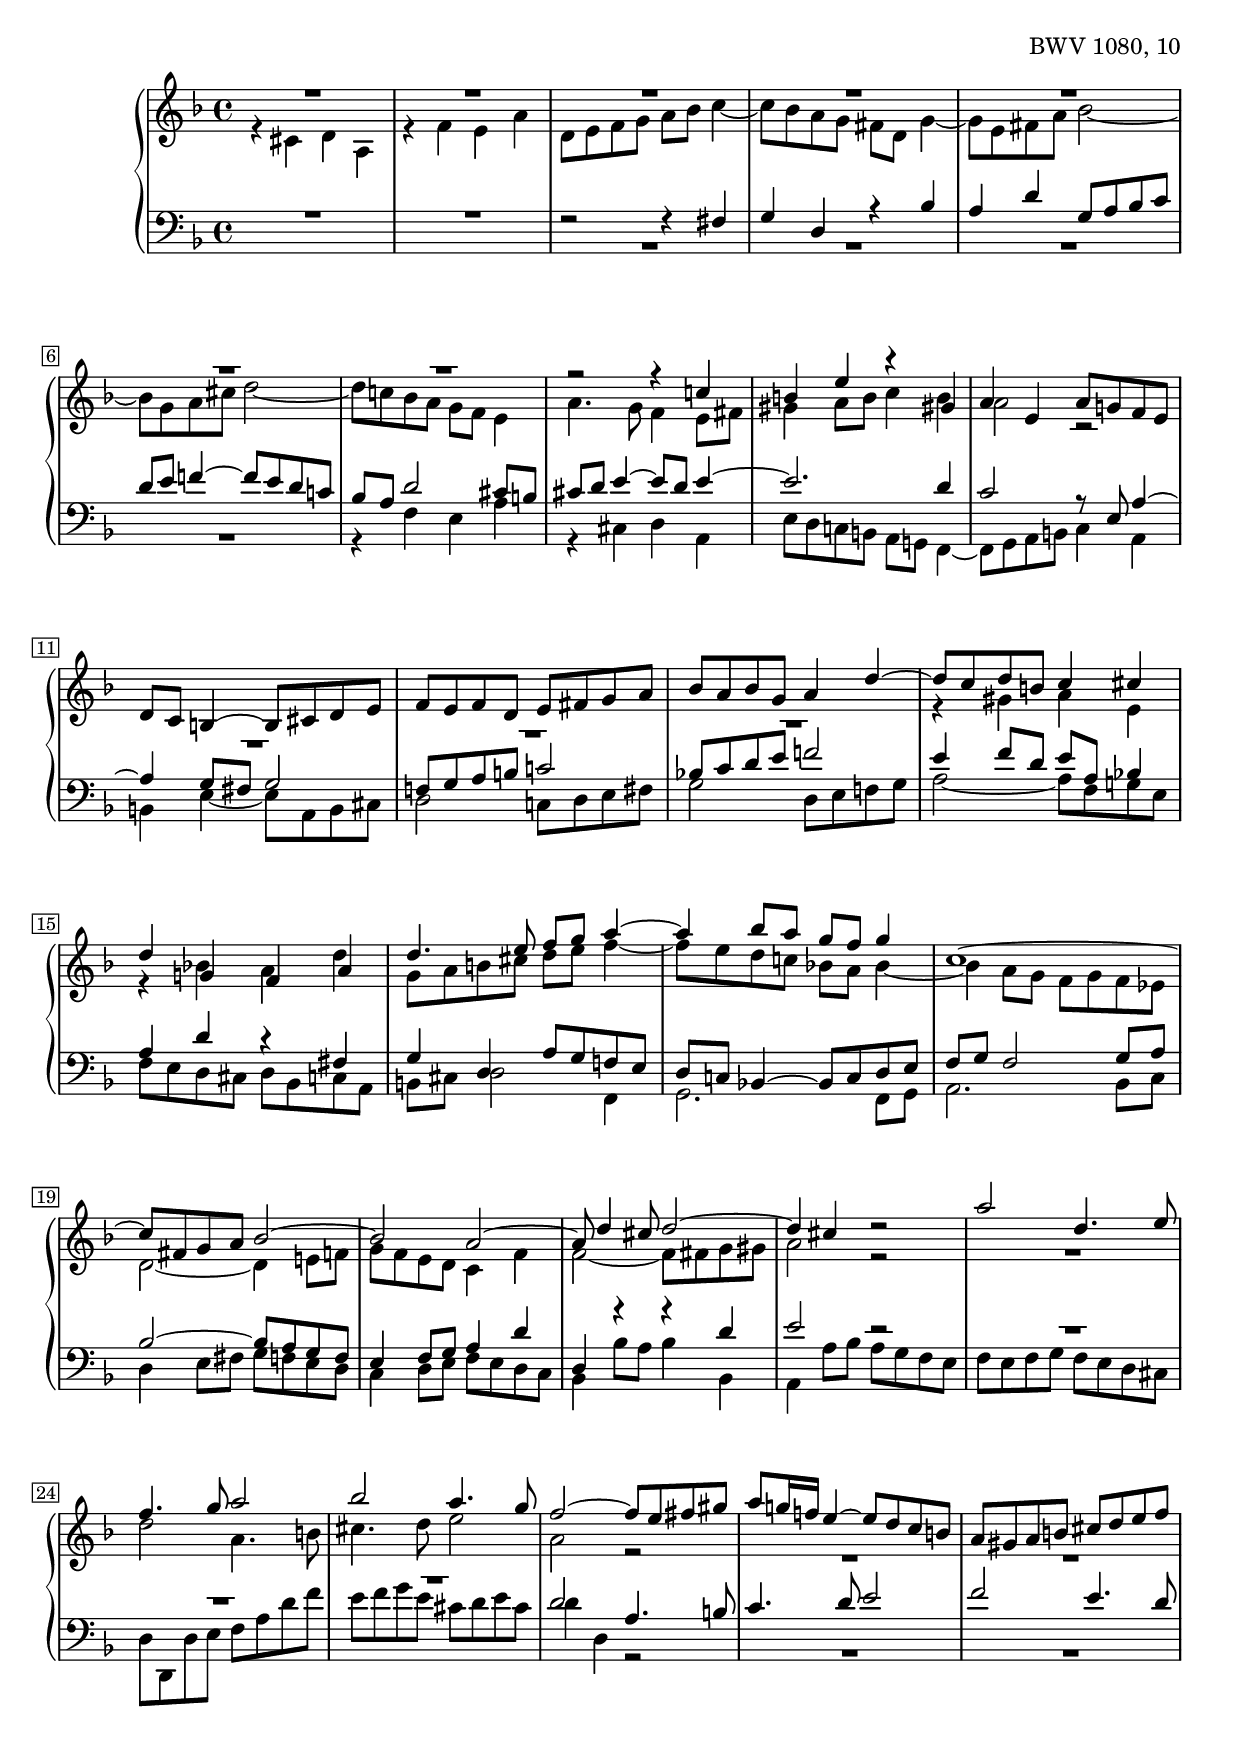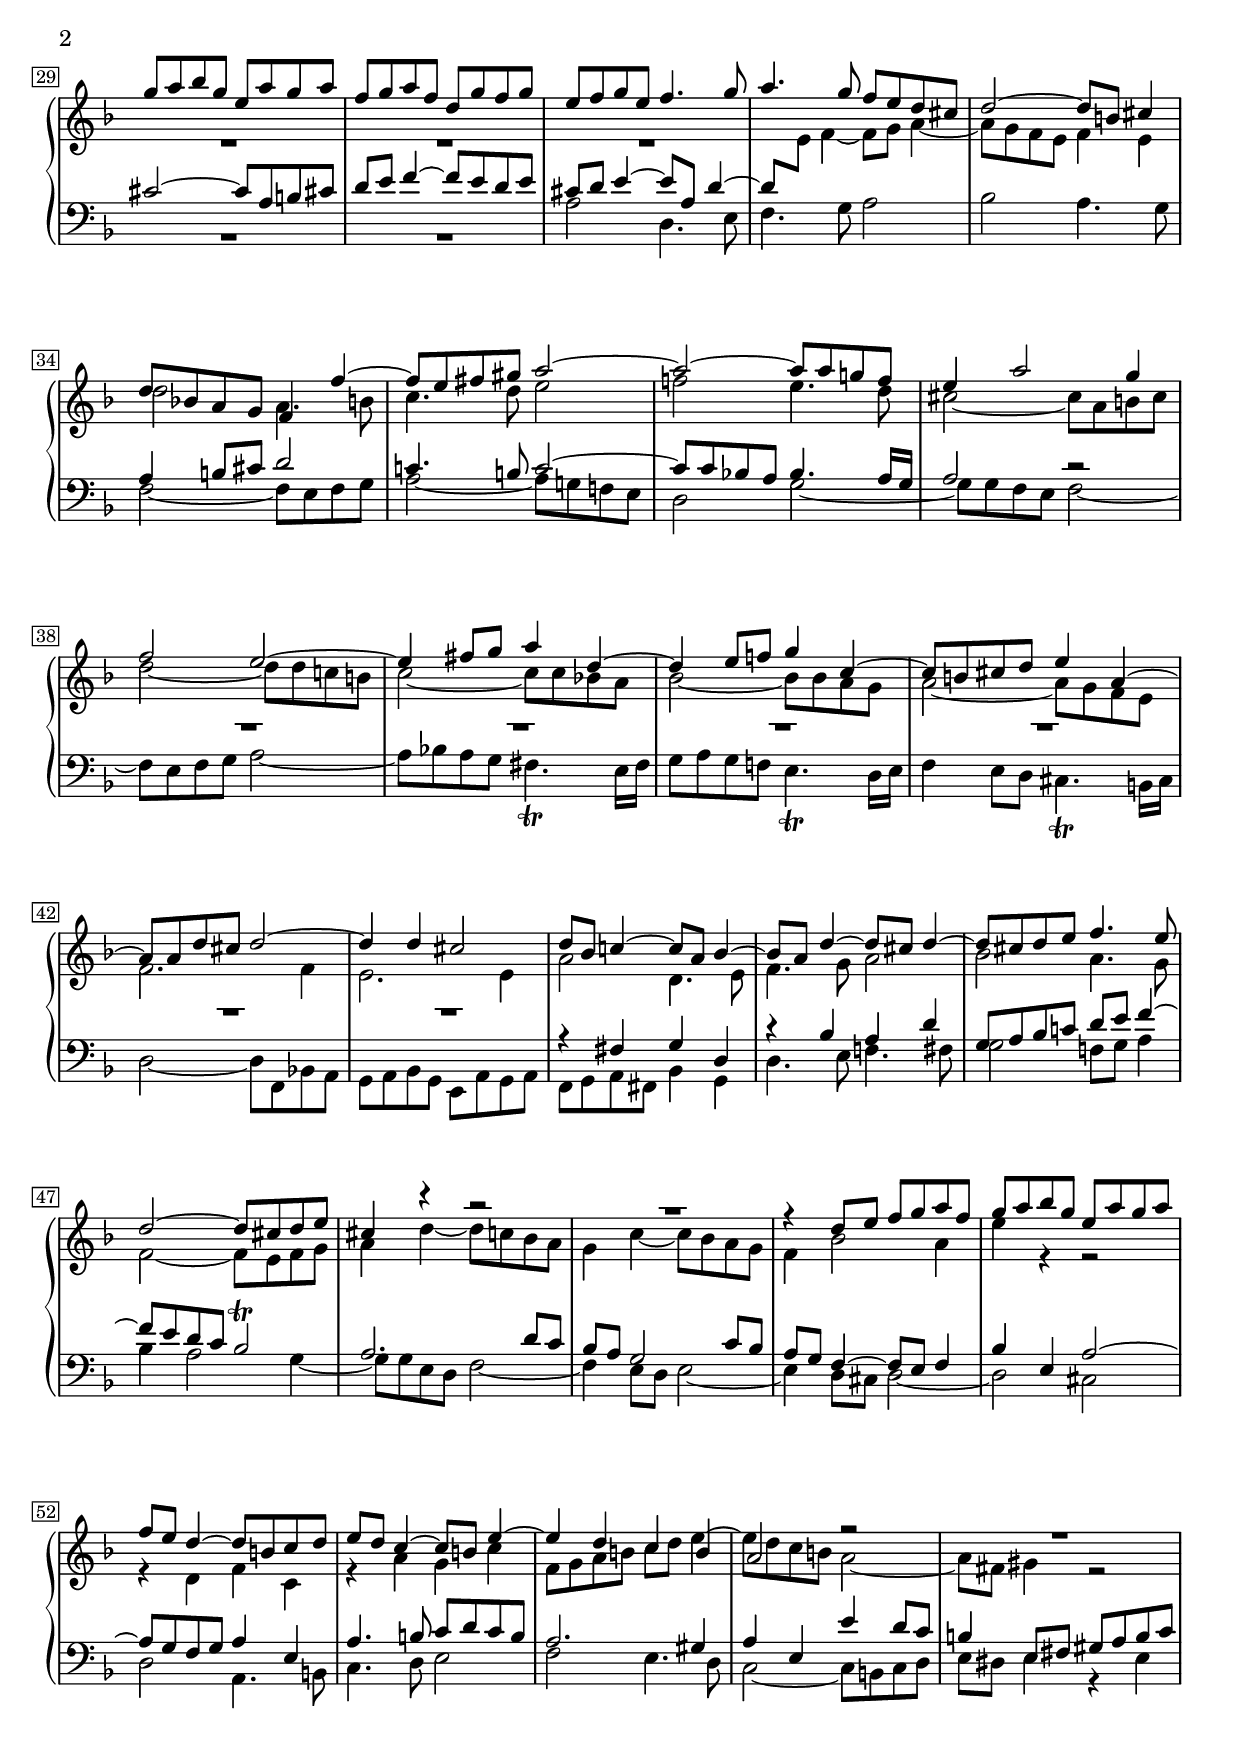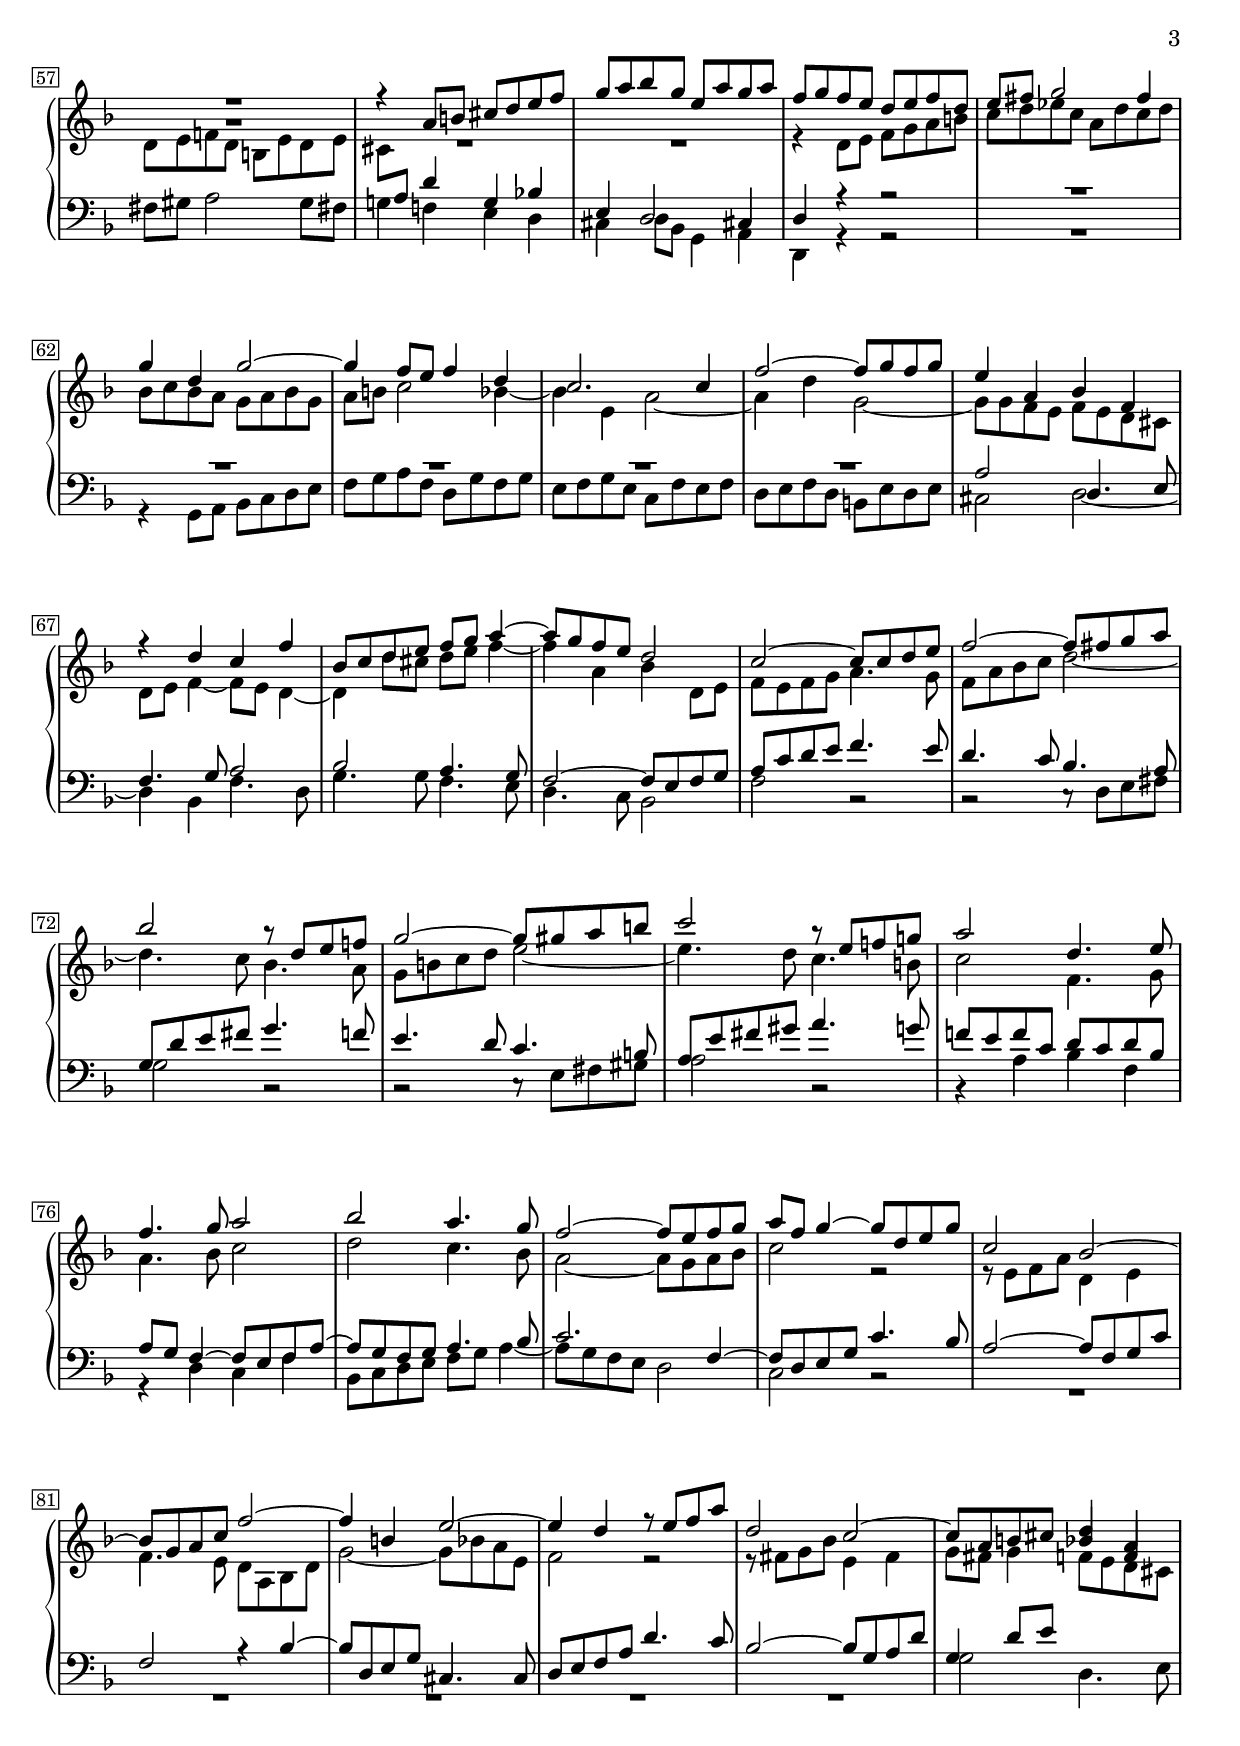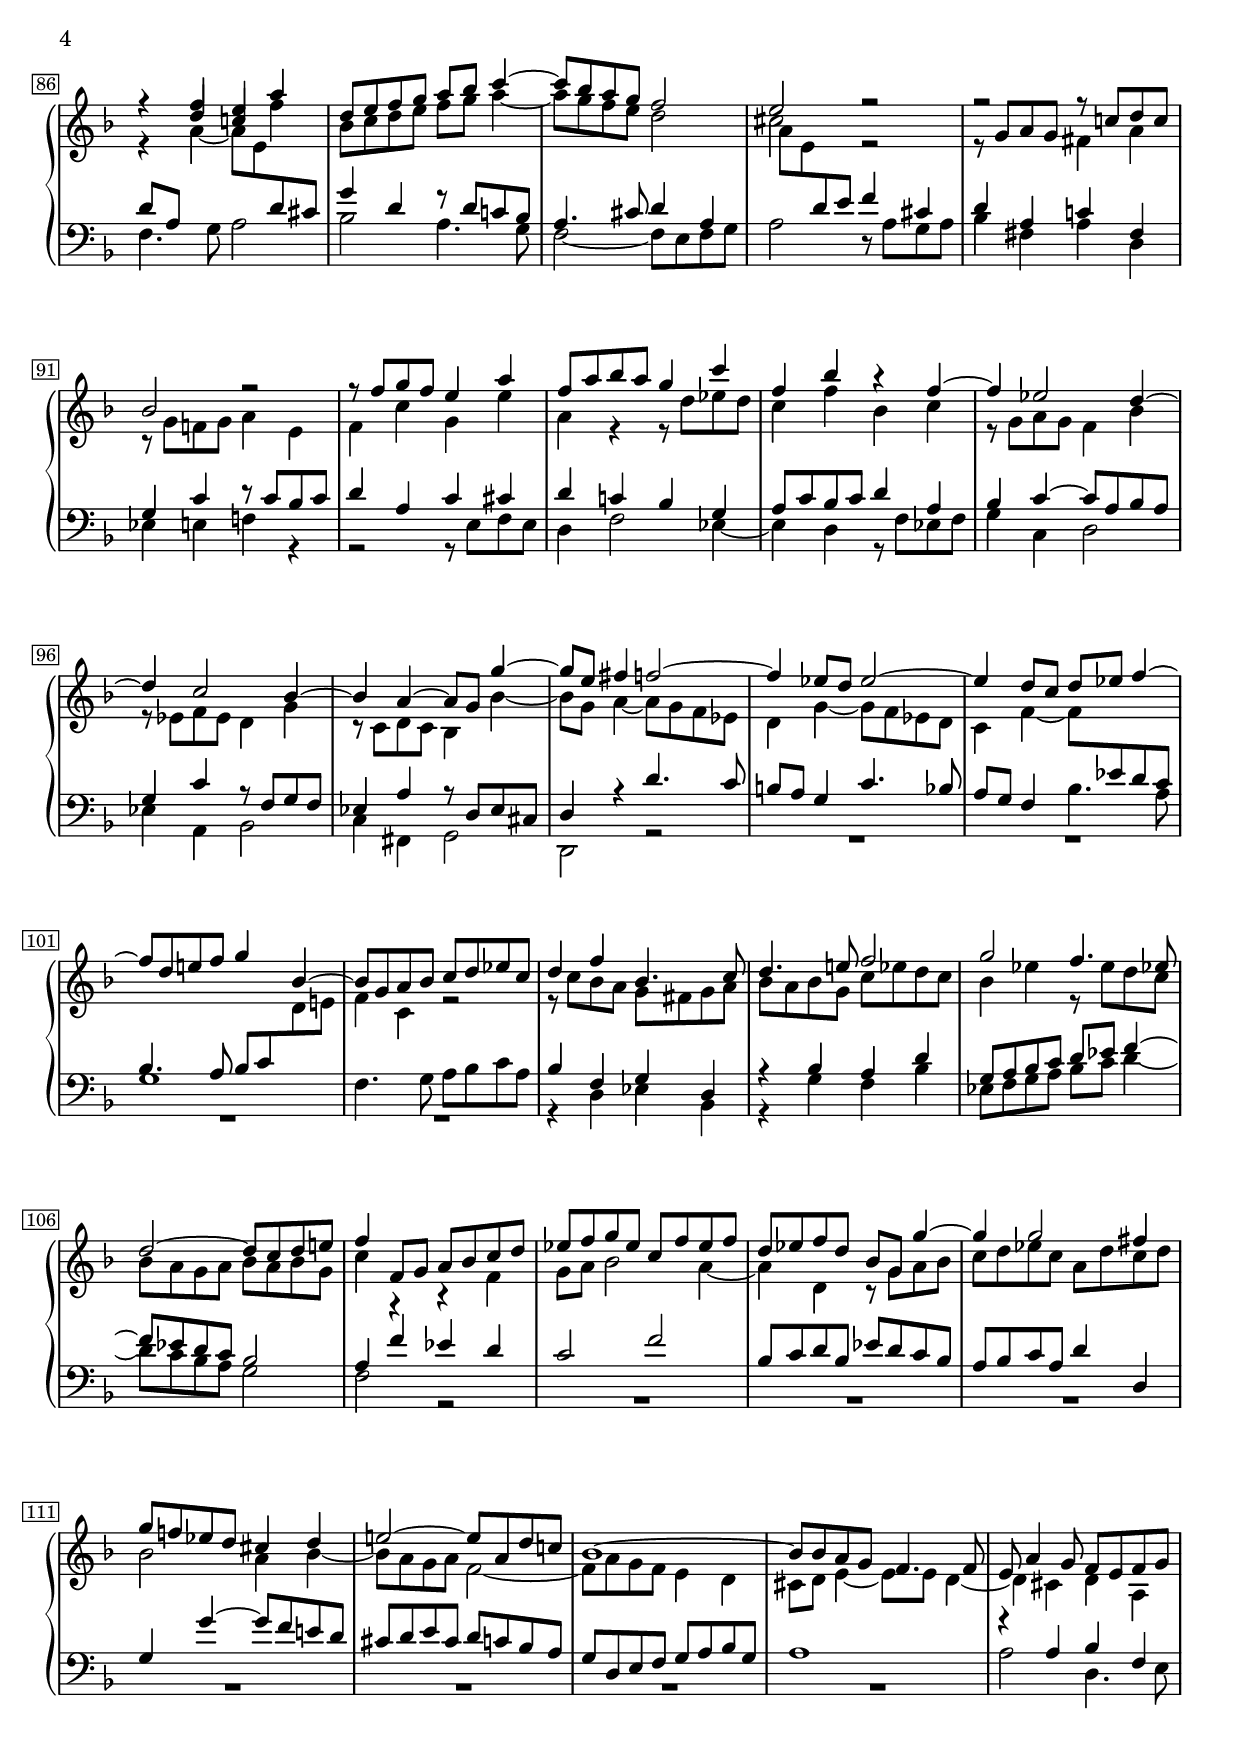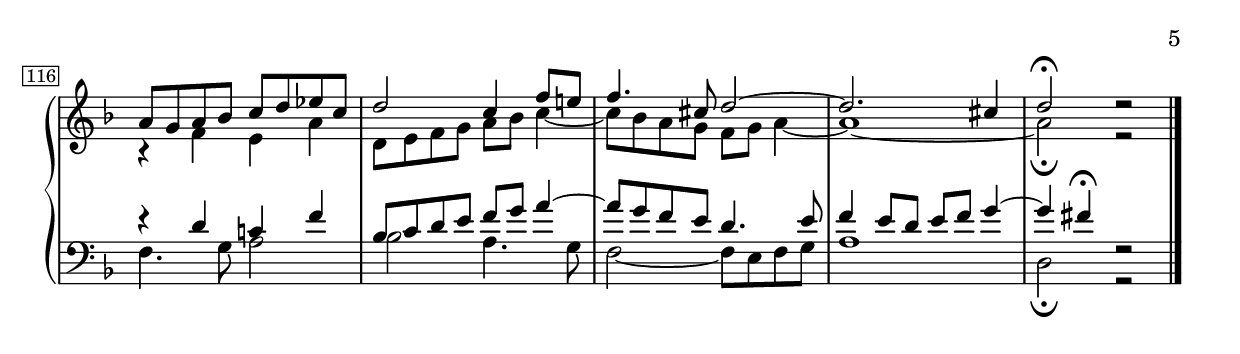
Global = {
  \key d \minor
  \time 4/4
  \include "../global.ly"
}

Sopran = \context Voice = "one" \relative c'' {
  \voiceOne
  | R1*5
  | \override MultiMeasureRest.staff-position = #4
    R1*2
  | r2 r4 c
  | b e r gis,
  %10
  | a e a8 g f e
  | d c b4~ b8 cis d e
  | f e f d e fis g a
  | bes a bes g a4 d~
  | d8 c d b c4 cis
  %15
  | d g, f a
  | d4. e8 f g a4~
  | a bes8 a g f g4
  | c,1~
  | c8 fis, g a bes2~
  %20
  | bes a~
  | a8 d4 cis8 d2~
  | d4 cis d2\rest
  | a'2 d,4. e8
  | f4. g8 a2
  %25
  | bes a4. g8
  | f2~ f8 e fis gis
  | a g!16 f e4~ e8 d c b
  | a gis a b cis d e f
  | g a bes g e a g a
  %30
  | f g a f d g f g
  | e f g e f4. g8
  | a4. g8 f e d cis
  | d2~ d8 b cis4
  | d8 bes! a g f4 f'~
  %35
  | f8 e fis gis a2~
  | a~ a8 a g f
  | e4 a2 g4
  | f2 e~
  | e4 fis8 g a4 d,~
  %40
  | d e8 f! g4 c,~
  | c8 b cis d e4 a,~
  | a8 a d cis d2~
  | d4 d cis2
  | d8 bes c!4~ c8 a bes4~
  %45
  | bes8 a d4~ d8 cis d4~
  | d8 cis d e f4. e8
  | d2~ d8 cis d e
  | cis4 r r2
  | R1
  %50
  | r4 d8 e f g a f
  | g a bes g e a g a
  | f e d4~ d8 b c d
  | e d c4~ c8 b e4~
  | e d c b
  %55
  | a2 r
  | \override MultiMeasureRest.staff-position = #2
    R1*2
  | r4 a8 b cis d e f
  | g a bes g e a g a
  %60
  | f g f e d e f d
  | e fis g2 fis4
  | g d g2~
  | g4 f8 e f4 d
  | c2. c4
  %65
  | f2~ f8 g f g
  | e4 a, bes f
  | r d' c f
  | bes,8 c d e f g a4~
  | a8 g f e d2
  %70
  | c~ c8 c d e
  | f2~ f8 fis g a
  | bes2 r8 d, e f
  | g2~ g8 gis a b
  | c2 r8 e, f! g
  %75
  | a2 d,4. e8
  | f4. g8 a2
  | bes a4. g8
  | f2~ f8 e f g
  | a f g4~ g8 d e g
  %80
  | c,2 bes~
  | bes8 g a c f2~
  | f4 b, e2~
  | e4 d r8 e f a
  | d,2 c~
  %85
  | c8 a b cis d4 a
  | r f' e a
  | d,8 e f g a bes c4~
  | c8 bes a g f2
  | \once\override NoteColumn.force-hshift = #0
    e r
  %90
  | r r8 c d c
  | bes2 r
  | r8 f' g f e4 a
  | f8 a bes a g4 c
  | f, bes r f~
  %95
  | f ees2 d4~
  | d c2 bes4~
  | bes a~ a8 g g'4~
  | g8 e fis4 f2~
  | f4 ees8 d ees2~
  %100
  | ees4 d8 c d ees f4~
  | f8 d e! f g4 bes,~
  | bes8 g a bes c d ees c
  | d4 f bes,4. c8
  | d4. e!8 f2
  %105
  | g f4. ees!8
  | d2~ d8 c d e!
  | f4 f,8 g a bes c d
  | ees f g ees c f ees f
  | d ees f d bes g g'4~
  %110
  | g g2 fis4
  | g8 f! ees d cis4 d
  | e!2~ e8 a, d c
  | bes1~
  | bes8 bes a g f4. f8
  %115
  | e a4 g8 f e f g
  | a g a bes c d ees c
  | d2 c4 f8 e
  | f4. cis8 d2~
  | d2. cis4
  %120
  | d2\fermata d\rest
}

Alto = \context Voice = "two" \relative c' {
  \voiceTwo
  %1
  | r4 cis d a
  | r f' e a
  | d,8 e f g a bes c4~
  | c8 bes a g fis d g4~
  %5
  | g8 e fis a bes2~
  | bes8 g a cis d2~
  | d8 c bes a g f e4
  | a4. g8 f4 e8 fis
  | gis4 a8 b c4 b
  %10
  | a2 r
  | \override MultiMeasureRest.staff-position = #-12
    R1
  | \override MultiMeasureRest.staff-position = #-10
    R1
  | \override MultiMeasureRest.staff-position = #-8
    R1
  | r4 gis a e
  %15
  | r bes' a d
  | g,8 a b cis d e f4~
  | f8 e d c bes a bes4~
  | bes a8 g f g f ees
  | d2~ d4 e!8 f
  %20
  | g f e d c4 f
  | f2~ f8 fis g gis
  | a2 r
  | \override MultiMeasureRest.staff-position = #-4
    R1
  | d2 a4. b8
  %25
  | cis4. d8 e2
  | a, r
  | \override MultiMeasureRest.staff-position = #-6
    R1*5
  | s1*2
  | d2 a4. b8
  %35
  | c4. d8 e2
  | f e4. d8
  | cis2~ cis8 a b cis
  | d2~ d8 d c! b
  | c2~ c8 c bes! a
  %40
  | bes2~ bes8 bes a g
  | a2~ a8 g f e
  | f2. f4
  | e2. e4
  | a2 d,4. e8
  %45
  | f4. g8 a2
  | bes a4. g8
  | f2~ f8 e f g
  | a4 d~ d8 c bes a
  | g4 c~ c8 bes a g
  %50
  | f4 bes2 a4
  | e' r r2
  | r4 d, f c
  | r a' g c
  | f,8 g a b c d e4^~
  %55
  | e8 d c b a2~
  | a8 fis gis4 r2
  | \override MultiMeasureRest.staff-position = #-2
    R1
  | \override MultiMeasureRest.staff-position = #-6
    R1*2
  %60
  | r4 d8 e f g a b
  | c d ees c a d c d
  | bes c bes a g a bes g
  | a b c2 bes4~
  | bes e, a2~
  %65
  | a4 d g,2~
  | g8 g f e f e d cis
  | d e f4~ f8 e d4~
  | d d'8 cis d e f4~
  | f a, bes d,8 e
  %70
  | f e f g a4. g8
  | f a bes c d2~
  | d4. c8 bes4. a8
  | g b c d e2~
  | e4. d8 c4. b8
  %75
  | c2 f,4. g8
  | a4. bes8 c2
  | d c4. bes8
  | a2~ a8 g a bes
  | c2 r
  %80
  | r8 e, f a d,4 e
  | f4. e8 d a bes d
  | g2~ g8 bes a e
  | f2 r
  | r8 fis g bes e,4 fis
  %85
  | g8 fis g4 \stemUp bes f
  | r4 d' c \stemNeutral f
  | bes,8 c d e f g a4~
  | a8 g f e d2
  | \once\override NoteColumn.force-hshift = #0 cis
    r
  %90
  | r8 g a g \stemDown fis4 a
  | r8 g f! g a4 e
  | f c' g e'
  | a, r r8 d ees d
  | c4 f bes, c
  %95
  | r8 g a g f4 bes
  | r8 ees, f ees d4 g
  | r8 c, d c bes4 bes'~
  | bes8 g a4~ a8 g f ees
  | d4 g4~ g8 f ees d
  %100
  | c4 f4~ f8
    \change Staff = "lower"
    \stemUp\tieUp
    ees d c
  | bes4. a8 bes c
    \change Staff = "upper"
    \stemDown\tieDown
    d e!
  | f4 c r2
  | r8 c' bes a g fis g a
  | bes a bes g c ees d c
  %105
  | bes4 ees r8 ees d c
  | bes a g a bes a bes g
  | c4 r r f,
  | g8 a bes2 a4~
  | a d, r8 g a bes
  %110
  | c d ees c a d c d
  | bes2 a4 bes~
  | bes8 a g a f2~
  | f8 a g f e4 d
  | cis8 d e4~ e8 e d4~
  %115
  | d cis d a
  | r f' e a
  | d,8 e f g a bes c4~
  | c8 bes a g f g a4~
  | a1~
  %120
  | a2\fermata r
}

Tenor = \context Voice = "three" \relative c' {
  \voiceThree
  | R1*2
  | f,2\rest f4\rest fis
  | g d r bes'
  %5
  | a d g,8 a bes c
  | d e f4~ f8 e d c
  | bes a d2 cis8 b
  | cis d e4~ e8 d e4~
  | e2. d4
  %10
  | c2 r8 e, a4~
  | a g8 fis g2
  | f!8 g a b c2
  | bes8 c d e f2
  | e4 f8 d e a, bes4
  %15
  | a d r fis,
  | g d a'8 g f e
  | d c bes4~ bes8 c d e
  | f g f2 g8 a
  | bes2~ bes8 a g f
  %20
  | e4 f8 g a4 d
  | d, r r d'
  | e2 r
  | \override MultiMeasureRest.staff-position = #6
    R1*2
  | \override MultiMeasureRest.staff-position = #10
    R1
  | d2 a4. b8
  | c4. d8 e2
  | f e4. d8
  | cis2~ cis8 a b cis!
  %30
  | d e f4~ f8 e d e
  | cis d e4~ e8 a, d4~
  | d8
    \change Staff = "upper"
    \stemDown\tieDown
    e f4~ f8 g a4~
  | a8 g f e f4 e
  | \change Staff = "lower"
    \stemUp\tieUp
    a, b8 cis d2
  %35
  | c!4. b8 c2~
  | c8 c bes! a bes4. a16 g
  | a2 r
  | \override MultiMeasureRest.staff-position = #8
    R1*6
  | r4 fis g d
  %45
  | r bes' a d
  | g,8 a bes c d e f4~
  | f8 e d c bes2\trill
  | a2. d8 c
  | bes a g2 c8 bes
  %50
  | a g f4~ f8 e f4
  | bes e, a2~
  | a8 g f g a4 e
  | a4. b8 c d c b
  | a2. gis4
  %55
  | a e e' d8 c
  | b4 e,8 fis gis a b c
  | \change Staff = "upper"
    \stemDown\tieDown
    d e f d b e d e
  | cis
    \change Staff = "lower"
    \stemUp\tieUp
    a d4 g, bes
  | e, d2 cis!4
  %60
  | d r r2
  | \override MultiMeasureRest.staff-position = #4
    R1*5
  | a'2 d,4. e8
  | f4. g8 a2
  | bes a4. g8
  | f2~ f8 e f g
  %70
  | a c d e f4. e8
  | d4. c8 bes4. a8
  | g d' e fis g4. f8
  | e4. d8 c4. b8
  | a8 e' fis gis a4. g8
  %75
  | f e f c d c d bes
  | a g f4~ f8 e f a~
  | a g f g a4. bes8
  | c2. f,4~
  | f8 d e g c4. bes8
  %80
  | a2~ a8 f g c
  | f,2 r4 bes~
  | bes8 d, e g cis,4. cis8
  | d e f a d4. c8
  | bes2~ bes8 g a d
  %85
  | g,4 d'8
    e
    \change Staff = "upper"
    \stemDown\tieDown
    f e d cis
  | \change Staff = "lower"
    \stemUp\tieUp
    d a
    \change Staff = "upper"
    \stemDown\tieDown
    a'4~ a8 e
    \change Staff = "lower"
    \stemUp\tieUp
    d cis
  | g'4 d r8 d c bes
  | a4. cis8 d4 a
  | \change Staff = "upper"
    \stemDown\tieDown
    \once\override NoteColumn.force-hshift = #0.7
    a'8 e
    \change Staff = "lower"
    \stemUp\tieUp
    d e f4 cis
  %90
  | d a c fis,
  | g c r8 c bes c
  | d4 a c cis
  | d c! bes g
  | a8 c bes c d4 a
  %95
  | bes c~ c8 a bes a
  | g4 c r8 f, g f
  | ees4 a r8 d, ees cis
  | d4 r d'4. c8
  | b a g4 c4. bes8
  %100
  | a g f4 \stemDown bes4. a8
  | g1
  | f4. g8 a bes c a
  | \stemUp bes4 f g d
  | r bes' a d
  %105
  | g,8 a bes c d ees f4~
  | f8 ees d c bes2
  | a4 f' ees d
  | c2 f
  | bes,8 c d bes ees d c bes
  %110
  | a bes c a d4 d,
  | g g'~ g8 f e d
  | cis d e cis d c bes a
  | g d e f g a bes g
  | a1
  %115
  | r4 a bes f
  | r d' c f
  | bes,8 c d e f g a4~
  | a8 g f e d4. e8
  | f4 e8 d e f g4~
  %120
  | g fis\fermata f,2\rest
}

Bass = \context Voice = "four" \relative c {
  \voiceFour
  | s1*2
  | \override MultiMeasureRest.staff-position = #-4
    R1*4
  | r4 f e a
  | r cis, d a
  | e'8 d c b a g f4~
  %10
  | f8 g a b c4 a
  | b e~ e8 a, b cis
  | d2 c!8 d e fis
  | g2 d8 e f g
  | a2~ a8 f g e
  %15
  | f e d cis d bes c a
  | b cis d2 f,4
  | g2. f8 g
  | a2. bes8 c
  | d4 e8 fis g f e d
  %20
  | c4 d8 e f e d c
  | bes4 bes'8 a bes4 bes,
  | a a'8 bes a g f e
  | f e f g f e d cis
  | d d, d' e f a d f
  %25
  | e f g e cis d e cis
  | d4 d, r2
  %--
  | R1*4
  | a'2 d,4. e8
  | f4. g8 a2
  | bes a4. g8
  | f2~ f8 e f g
  %35
  | a2~ a8 g f e
  | d2 g~
  | g8 g f e f2~
  | f8 e f g a2~
  | a8 bes! a g fis4.\trill e16 fis
  %40
  | g8 a g f! e4.\trill d16 e
  | f4 e8 d cis4.\trill b16 cis
  | d2~ d8 f, bes a
  | g a bes g e a g a
  | f g a fis bes4 g
  %45
  | d'4. e8 f4. fis8
  | g2 f!8 g a4
  | bes a2 g4~
  | g8 g e d f2~
  | f4 e8 d e2~
  %50
  | e4 d8 cis d2~
  | d cis
  | d a4. b8
  | c4. d8 e2
  | f e4. d8
  %55
  | c2~ c8 b c d
  | e dis e4 r e
  | fis8 gis a2 gis8 fis
  | g!4 f! e d
  | cis d8 bes g4 a
  %60
  | d, r r2
  | R1
  | r4 g8 a bes c d e
  | f g a f d g f g
  | e f g e c f e f
  %65
  | d e f d b e d e
  | cis2 d~
  | d4 bes f'4. d8
  | g4. g8 f4. e8
  | d4. c8 bes2
  %70
  | f' b,\rest
  | b\rest c8\rest d e fis
  | g2 b,\rest
  | b\rest c8\rest e fis gis
  | a2 b,\rest
  %75
  | b4\rest a' bes f
  | r d c f
  | bes,8 c d e f g a4~
  | a8 g f e d2
  | c b\rest
  %80
  | \override MultiMeasureRest.staff-position = #-6
    R1*5
  %85
  | g'2 d4. e8
  | f4. g8 a2
  | bes a4. g8
  | f2~ f8 e f g
  | \once\override NoteColumn.force-hshift = #0 a2
    d,8\rest a' g a
  %90
  | bes4 fis a d,
  | ees e f r
  | r2 r8 e f e
  | d4 f2 ees4~
  | ees d r8 f ees f
  %95
  | g4 c, d2
  | ees4 a, bes2
  | c4 fis, g2
  | d r
  %--
  | R1*4
  | r4 d' ees bes
  | r g' f bes
  %105
  | ees,8 f g a bes c d4~
  | d8 c bes a g2
  | f r
  | \override MultiMeasureRest.staff-position = #-4
    R1*7
  %115
  | a2 d,4. e8
  | f4. g8 a2
  | bes a4. g8
  | f2~ f8 e f g
  | a1
  %120
  | d,2\fermata r
  | \bar "|."
}

\score {
  \new PianoStaff
  <<
    \accidentalStyle Score.piano
    \context Staff = "upper" <<
      \set Staff.midiInstrument = #"acoustic grand"
      \Global
      \clef treble
      \Sopran
      \Alto
    >>
    \context Staff = "lower" <<
      \set Staff.midiInstrument = #"acoustic grand"
      \Global
      \clef bass
      \Tenor
      \Bass
    >>
  >>
  \header {
    %composer = "Johann Sebastian Bach"
    opus = "BWV 1080, 10"
    subtitle = "alla Decima"
    title = \markup {
      Contrapunctus X
    }
  }
  \layout { }
  \midi { }
}
